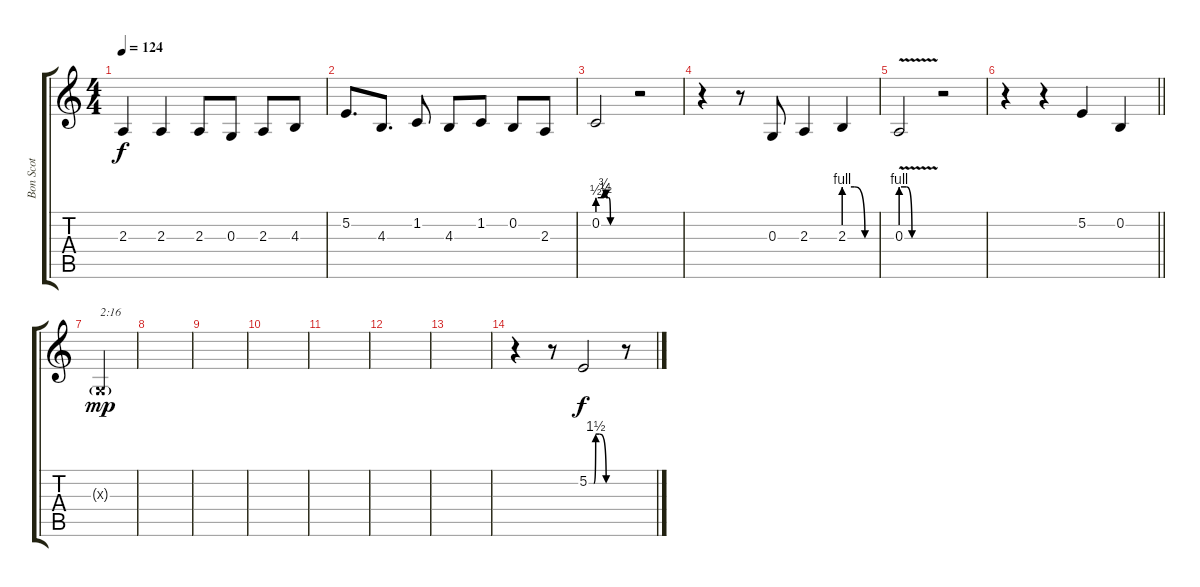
\track ("Bon Scot         (vocals)" "Bon Scot  ") {instrument lead2sawtooth}
\staff {score tabs}
\tuning (E4 B3 G3 D3 A2 E2) {hide}
\ts (4 4)
\tempo 124
\clef g2
\ks c
2.3.4{dy f} 2.3.4 2.3.8 0.3.8 2.3.8 4.3.8 |
5.2.8{d} 4.3.8{d} 1.2.8 4.3.8 1.2.8 0.2.8 2.3.8 |
0.2{be (custom 0 2 10 2 12 3 15 2 20 2 23 0 26 0 40 0 60 0)}.2 r.2 |
r.4 r.8 0.3.8 2.3.4 2.3{be (custom 0 4 20 4 40 0 60 0)}.4 |
0.3{be (custom 0 4 10 4 20 0 40 0 60 0) v}.2 r.2 |
\barLineRight lightlight
r.4 r.4 5.2.4 0.2.4 |
0.3{g x}.4{txt "2:16" dy mp} |
|
|
|
|
|
|
r.4 r.8 5.2{be (custom 0 0 10 0 14 6 22 6 36 0 45 0 60 0)}.2{dy f} r.8
